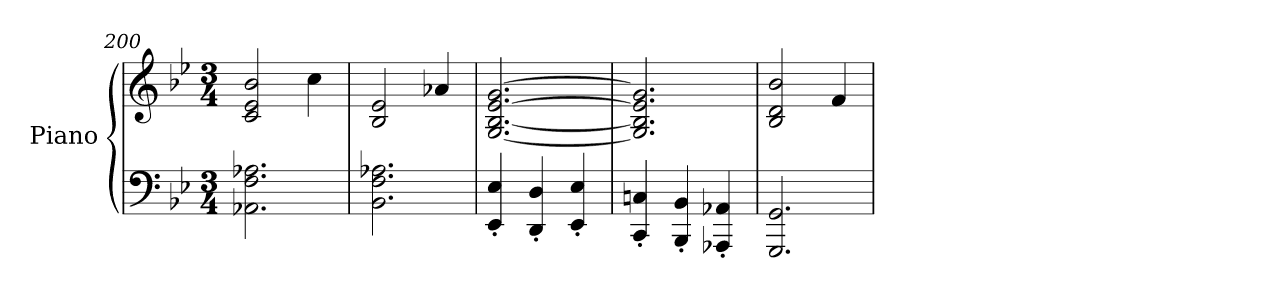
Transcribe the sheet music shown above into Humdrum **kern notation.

**kern	**kern
*part1	*part1
*staff2	*staff1
*I"Piano	*
*I'Pno.	*
*clefF4	*clefG2
*k[b-e-]	*k[b-e-]
*M3/4	*M3/4
=200	=200
2.AA-X\ 2.F\ 2.A-X\	2c/ 2e-/ 2b-/
.	4cc\
=201	=201
2.BB-\ 2.F\ 2.A-X\	2B-/ 2e-/
.	4a-X/
=202	=202
4EE-/' 4E-/'	[2.G/ [2.B-/ [2.e-/ [2.g/
4DD/' 4D/'	.
4EE-/' 4E-/'	.
!!LO:PB:g=z
=203	=203
4CC/' 4Cn/'	2.G/] 2.B-/] 2.e-/] 2.g/]
4BBB-/' 4BB-/'	.
4AAA-X/' 4AA-X/'	.
=204	=204
2.GGG/ 2.GG/	2B-/ 2d/ 2b-/
.	4f/
=	=
*-	*-
